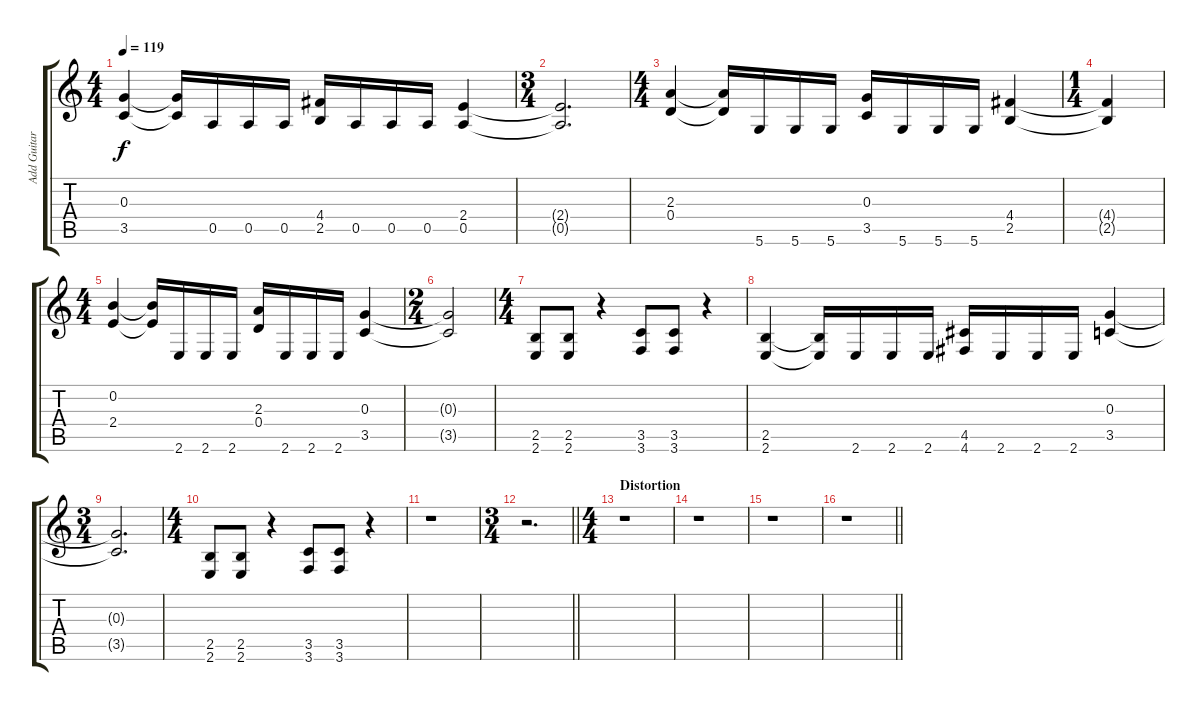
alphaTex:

\track ("Add Guitar" "Add Guitar") {instrument distortionguitar}
\staff {score tabs}
\tuning (E4 B3 G3 D3 A2 D2) {hide}
\ts (4 4)
\tempo 119
\clef g2
\ks c
(0.3 3.5).4{dy f} (0.3{t} 3.5{t}).16 0.5.16 0.5.16 0.5.16 (4.4 2.5).16 0.5.16 0.5.16 0.5.16 (2.4 0.5).4 |
\ts (3 4)
(2.4{t} 0.5{t}).2{d} |
\ts (4 4)
(2.3 0.4).4 (2.3{t} 0.4{t}).16 5.6.16 5.6.16 5.6.16 (0.3 3.5).16 5.6.16 5.6.16 5.6.16 (4.4 2.5).4 |
\ts (1 4)
(4.4{t} 2.5{t}).4 |
\ts (4 4)
(0.2 2.4).4 (0.2{t} 2.4{t}).16 2.6.16 2.6.16 2.6.16 (2.3 0.4).16 2.6.16 2.6.16 2.6.16 (0.3 3.5).4 |
\ts (2 4)
(0.3{t} 3.5{t}).2 |
\ts (4 4)
(2.5 2.6).8 (2.5 2.6).8 r.4 (3.5 3.6).8 (3.5 3.6).8 r.4 |
(2.5 2.6).4 (2.5{t} 2.6{t}).16 2.6.16 2.6.16 2.6.16 (4.5 4.6).16 2.6.16 2.6.16 2.6.16 (0.3 3.5).4 |
\ts (3 4)
(0.3{t} 3.5{t}).2{d} |
\ts (4 4)
(2.5 2.6).8 (2.5 2.6).8 r.4 (3.5 3.6).8 (3.5 3.6).8 r.4 |
r.1 |
\ts (3 4)
\barLineRight lightlight
r.2{d} |
\ts (4 4)
\section ("" "Distortion ")
r.1 |
r.1 |
r.1 |
\barLineRight lightlight
r.1
